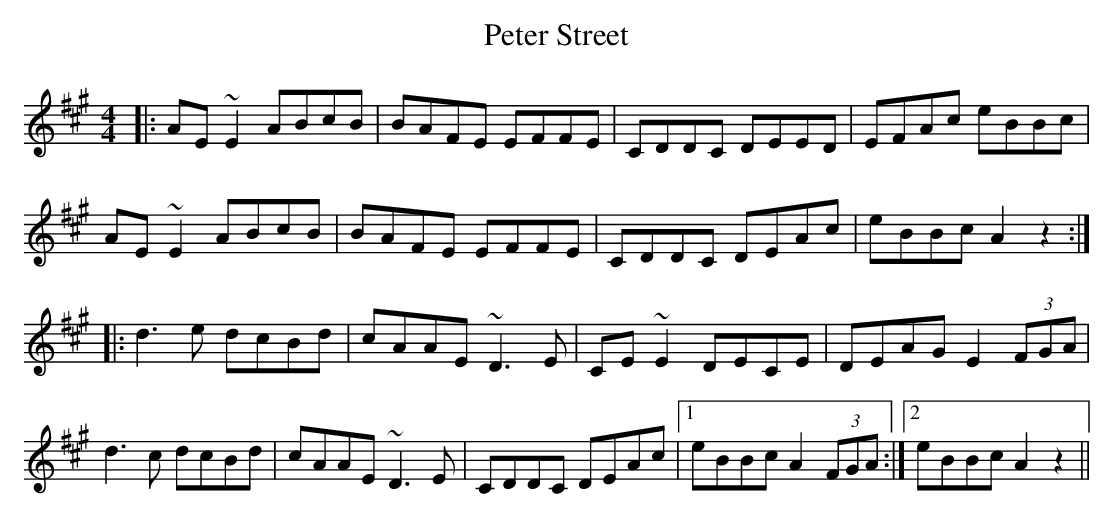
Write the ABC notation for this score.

X:1
T: Peter Street
M: 4/4
L: 1/8
K: Amaj
|:AE~E2 ABcB|BAFE EFFE|CDDC DEED|EFAc eBBc|
AE~E2 ABcB|BAFE EFFE|CDDC DEAc|eBBc A2z2:|
|:d3e dcBd|cAAE ~D3E|CE~E2 DECE|DEAG E2(3FGA|
d3c dcBd|cAAE ~D3E|CDDC DEAc|1 eBBc A2(3FGA:|2 eBBc A2z2||
